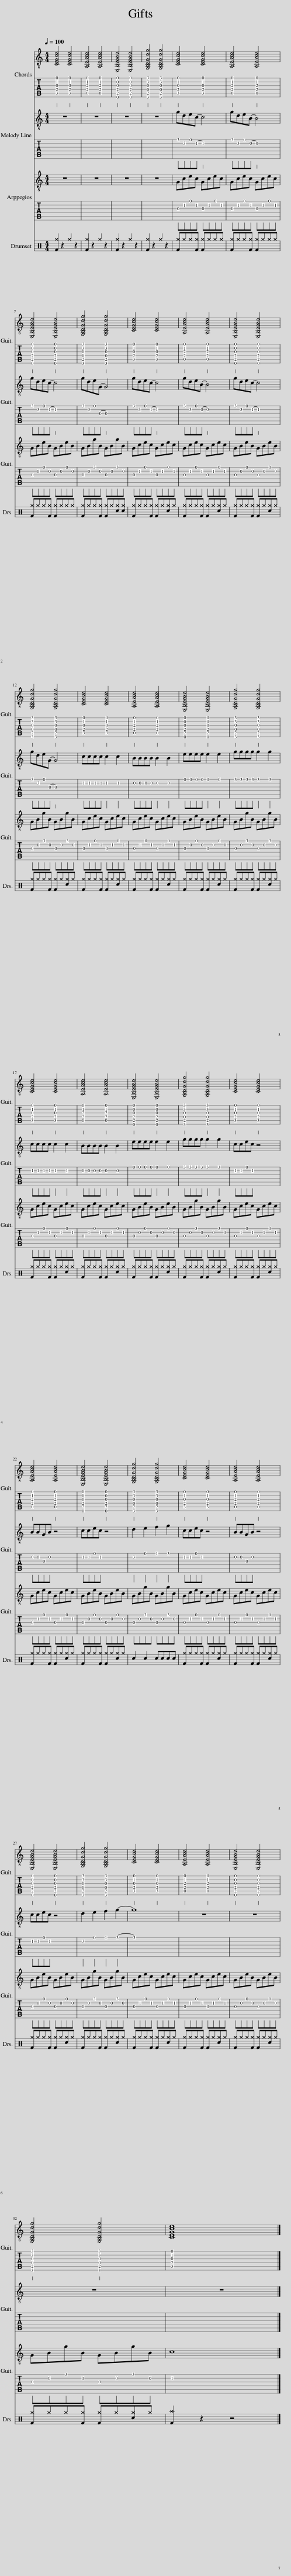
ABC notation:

X:1
%%score { 1 | 2 } { 3 | 4 } { 5 | 6 } 7
L:1/8
Q:1/4=100
M:4/4
I:linebreak $
K:C
V:1 treble-8
V:2 tab stafflines=6 strings="E2,A2,D3,G3,B3,E4 "
V:3 treble-8
V:4 tab stafflines=6 strings="E2,A2,D3,G3,B3,E4 "
V:5 treble-8
V:6 tab stafflines=6 strings="E2,A2,D3,G3,B3,E4 "
V:7 perc
K:none
V:1
 [CEGce]4 [CEGce]4 | [A,EAce]4 [A,EAce]4 | [E,B,EGBe]4 [E,B,EGBe]4 | [G,B,DGdg]4 [G,B,DGdg]4 | [CEGce]4 [CEGce]4 | %5
 [A,EAce]4 [A,EAce]4 |$ [E,B,EGBe]4 [E,B,EGBe]4 | [G,B,DGdg]4 [G,B,DGdg]4 | [CEGce]4 [CEGce]4 | [A,EAce]4 [A,EAce]4 | %10
 [E,B,EGBe]4 [E,B,EGBe]4 |$ [G,B,DGdg]4 [G,B,DGdg]4 | [CEGce]4 [CEGce]4 | [A,EAce]4 [A,EAce]4 | [E,B,EGBe]4 [E,B,EGBe]4 | %15
 [G,B,DGdg]4 [G,B,DGdg]4 |$ [CEGce]4 [CEGce]4 | [A,EAce]4 [A,EAce]4 | [E,B,EGBe]4 [E,B,EGBe]4 | [G,B,DGdg]4 [G,B,DGdg]4 | %20
 [CEGce]4 [CEGce]4 |$ [A,EAce]4 [A,EAce]4 | [E,B,EGBe]4 [E,B,EGBe]4 | [G,B,DGdg]4 [G,B,DGdg]4 | [CEGce]4 [CEGce]4 | %25
 [A,EAce]4 [A,EAce]4 |$ [E,B,EGBe]4 [E,B,EGBe]4 | [G,B,DGdg]4 [G,B,DGdg]4 | [CEGce]4 [CEGce]4 | [A,EAce]4 [A,EAce]4 | %30
 [E,B,EGBe]4 [E,B,EGBe]4 |$ [G,B,DGdg]4 [G,B,DGdg]4 | [CEGce]8 |] %33
V:2
 [!5!C,!4!E,!3!G,!2!C!1!E]4 [!5!C,!4!E,!3!G,!2!C!1!E]4 | [!5!A,,!4!E,!3!A,!2!C!1!E]4 [!5!A,,!4!E,!3!A,!2!C!1!E]4 | [!6!E,,!5!B,,!4!E,!3!G,!2!B,!1!E]4 [!6!E,,!5!B,,!4!E,!3!G,!2!B,!1!E]4 | [!6!G,,!5!B,,!4!D,!3!G,!2!D!1!G]4 [!6!G,,!5!B,,!4!D,!3!G,!2!D!1!G]4 | [!5!C,!4!E,!3!G,!2!C!1!E]4 [!5!C,!4!E,!3!G,!2!C!1!E]4 | %5
 [!5!A,,!4!E,!3!A,!2!C!1!E]4 [!5!A,,!4!E,!3!A,!2!C!1!E]4 |$ [!6!E,,!5!B,,!4!E,!3!G,!2!B,!1!E]4 [!6!E,,!5!B,,!4!E,!3!G,!2!B,!1!E]4 | [!6!G,,!5!B,,!4!D,!3!G,!2!D!1!G]4 [!6!G,,!5!B,,!4!D,!3!G,!2!D!1!G]4 | [!5!C,!4!E,!3!G,!2!C!1!E]4 [!5!C,!4!E,!3!G,!2!C!1!E]4 | [!5!A,,!4!E,!3!A,!2!C!1!E]4 [!5!A,,!4!E,!3!A,!2!C!1!E]4 | %10
 [!6!E,,!5!B,,!4!E,!3!G,!2!B,!1!E]4 [!6!E,,!5!B,,!4!E,!3!G,!2!B,!1!E]4 |$ [!6!G,,!5!B,,!4!D,!3!G,!2!D!1!G]4 [!6!G,,!5!B,,!4!D,!3!G,!2!D!1!G]4 | [!5!C,!4!E,!3!G,!2!C!1!E]4 [!5!C,!4!E,!3!G,!2!C!1!E]4 | [!5!A,,!4!E,!3!A,!2!C!1!E]4 [!5!A,,!4!E,!3!A,!2!C!1!E]4 | [!6!E,,!5!B,,!4!E,!3!G,!2!B,!1!E]4 [!6!E,,!5!B,,!4!E,!3!G,!2!B,!1!E]4 | %15
 [!6!G,,!5!B,,!4!D,!3!G,!2!D!1!G]4 [!6!G,,!5!B,,!4!D,!3!G,!2!D!1!G]4 |$ [!5!C,!4!E,!3!G,!2!C!1!E]4 [!5!C,!4!E,!3!G,!2!C!1!E]4 | [!5!A,,!4!E,!3!A,!2!C!1!E]4 [!5!A,,!4!E,!3!A,!2!C!1!E]4 | [!6!E,,!5!B,,!4!E,!3!G,!2!B,!1!E]4 [!6!E,,!5!B,,!4!E,!3!G,!2!B,!1!E]4 | [!6!G,,!5!B,,!4!D,!3!G,!2!D!1!G]4 [!6!G,,!5!B,,!4!D,!3!G,!2!D!1!G]4 | %20
 [!5!C,!4!E,!3!G,!2!C!1!E]4 [!5!C,!4!E,!3!G,!2!C!1!E]4 |$ [!5!A,,!4!E,!3!A,!2!C!1!E]4 [!5!A,,!4!E,!3!A,!2!C!1!E]4 | [!6!E,,!5!B,,!4!E,!3!G,!2!B,!1!E]4 [!6!E,,!5!B,,!4!E,!3!G,!2!B,!1!E]4 | [!6!G,,!5!B,,!4!D,!3!G,!2!D!1!G]4 [!6!G,,!5!B,,!4!D,!3!G,!2!D!1!G]4 | [!5!C,!4!E,!3!G,!2!C!1!E]4 [!5!C,!4!E,!3!G,!2!C!1!E]4 | %25
 [!5!A,,!4!E,!3!A,!2!C!1!E]4 [!5!A,,!4!E,!3!A,!2!C!1!E]4 |$ [!6!E,,!5!B,,!4!E,!3!G,!2!B,!1!E]4 [!6!E,,!5!B,,!4!E,!3!G,!2!B,!1!E]4 | [!6!G,,!5!B,,!4!D,!3!G,!2!D!1!G]4 [!6!G,,!5!B,,!4!D,!3!G,!2!D!1!G]4 | [!5!C,!4!E,!3!G,!2!C!1!E]4 [!5!C,!4!E,!3!G,!2!C!1!E]4 | [!5!A,,!4!E,!3!A,!2!C!1!E]4 [!5!A,,!4!E,!3!A,!2!C!1!E]4 | %30
 [!6!E,,!5!B,,!4!E,!3!G,!2!B,!1!E]4 [!6!E,,!5!B,,!4!E,!3!G,!2!B,!1!E]4 |$ [!6!G,,!5!B,,!4!D,!3!G,!2!D!1!G]4 [!6!G,,!5!B,,!4!D,!3!G,!2!D!1!G]4 | [!5!C,!4!E,!3!G,!2!C!1!E]8 |] %33
V:3
 z8 | z8 | z8 | z8 | gdec- c4 | %5
 gdeB- B4 |$ gdec- c4 | gdeG- G4 | gdec- c4 | gdeB- B4 | %10
 gdec- c4 |$ gdeG- G4 | cccc c2 c2 | BBBB B2 B2 | eeee e2 e2 | %15
 gggg g2 g2 |$ cccc c2 c2 | BBBB B2 B2 | eeee e2 e2 | gggg g2 g2 | %20
 ccec z4 |$ BBGB z4 | ccec z4 | d2 e2 f2 g2 | ccec z4 | %25
 BBGB z4 |$ ccec z4 | d2 e2 f2 g2- | g8 | z8 | %30
 z8 |$ z8 | z8 |] %33
V:4
 x8 | x8 | x8 | x8 | !1!G!2!D!1!E!2!C- !2!C4 | %5
 !1!G!2!D!1!E!2!B,- !2!B,4 |$ !1!G!2!D!1!E!2!C- !2!C4 | !1!G!2!D!1!E!3!G,- !3!G,4 | !1!G!2!D!1!E!2!C- !2!C4 | !1!G!2!D!1!E!2!B,- !2!B,4 | %10
 !1!G!2!D!1!E!2!C- !2!C4 |$ !1!G!2!D!1!E!3!G,- !3!G,4 | !2!C!2!C!2!C!2!C !2!C2 !2!C2 | !2!B,!2!B,!2!B,!2!B, !2!B,2 !2!B,2 | !1!E!1!E!1!E!1!E !1!E2 !1!E2 | %15
 !1!G!1!G!1!G!1!G !1!G2 !1!G2 |$ !2!C!2!C!2!C!2!C !2!C2 !2!C2 | !2!B,!2!B,!2!B,!2!B, !2!B,2 !2!B,2 | !1!E!1!E!1!E!1!E !1!E2 !1!E2 | !1!G!1!G!1!G!1!G !1!G2 !1!G2 | %20
 !2!C!2!C!1!E!2!C x4 |$ !2!B,!2!B,!3!G,!2!B, x4 | !2!C!2!C!1!E!2!C x4 | !2!D2 !1!E2 !1!F2 !1!G2 | !2!C!2!C!1!E!2!C x4 | %25
 !2!B,!2!B,!3!G,!2!B, x4 |$ !2!C!2!C!1!E!2!C x4 | !2!D2 !1!E2 !1!F2 !1!G2- | !1!G8 | x8 | %30
 x8 |$ x8 | x8 |] %33
V:5
 z8 | z8 | z8 | z8 | Gcec Gcec | %5
 Gcec Gcec |$ GBeB GBeB | GBgB GBgB | Gcec Gcec | Gcec Gcec | %10
 GBeB GBeB |$ GBgB GBgB | Gcec Gcec | Gcec Gcec | GBeB GBeB | %15
 GBgB GBgB |$ Gcec Gcec | Gcec Gcec | GBeB GBeB | GBgB GBgB | %20
 Gcec Gcec |$ Gcec Gcec | GBeB GBeB | GBgB GBgB | Gcec Gcec | %25
 Gcec Gcec |$ GBeB GBeB | GBgB GBgB | Gcec Gcec | Gcec Gcec | %30
 GBeB GBeB |$ GBgB GBgB | c8 |] %33
V:6
 x8 | x8 | x8 | x8 | !3!G,!2!C!1!E!2!C !3!G,!2!C!1!E!2!C | %5
 !3!G,!2!C!1!E!2!C !3!G,!2!C!1!E!2!C |$ !3!G,!2!B,!1!E!2!B, !3!G,!2!B,!1!E!2!B, | !3!G,!2!B,!1!G!2!B, !3!G,!2!B,!1!G!2!B, | !3!G,!2!C!1!E!2!C !3!G,!2!C!1!E!2!C | !3!G,!2!C!1!E!2!C !3!G,!2!C!1!E!2!C | %10
 !3!G,!2!B,!1!E!2!B, !3!G,!2!B,!1!E!2!B, |$ !3!G,!2!B,!1!G!2!B, !3!G,!2!B,!1!G!2!B, | !3!G,!2!C!1!E!2!C !3!G,!2!C!1!E!2!C | !3!G,!2!C!1!E!2!C !3!G,!2!C!1!E!2!C | !3!G,!2!B,!1!E!2!B, !3!G,!2!B,!1!E!2!B, | %15
 !3!G,!2!B,!1!G!2!B, !3!G,!2!B,!1!G!2!B, |$ !3!G,!2!C!1!E!2!C !3!G,!2!C!1!E!2!C | !3!G,!2!C!1!E!2!C !3!G,!2!C!1!E!2!C | !3!G,!2!B,!1!E!2!B, !3!G,!2!B,!1!E!2!B, | !3!G,!2!B,!1!G!2!B, !3!G,!2!B,!1!G!2!B, | %20
 !3!G,!2!C!1!E!2!C !3!G,!2!C!1!E!2!C |$ !3!G,!2!C!1!E!2!C !3!G,!2!C!1!E!2!C | !3!G,!2!B,!1!E!2!B, !3!G,!2!B,!1!E!2!B, | !3!G,!2!B,!1!G!2!B, !3!G,!2!B,!1!G!2!B, | !3!G,!2!C!1!E!2!C !3!G,!2!C!1!E!2!C | %25
 !3!G,!2!C!1!E!2!C !3!G,!2!C!1!E!2!C |$ !3!G,!2!B,!1!E!2!B, !3!G,!2!B,!1!E!2!B, | !3!G,!2!B,!1!G!2!B, !3!G,!2!B,!1!G!2!B, | !3!G,!2!C!1!E!2!C !3!G,!2!C!1!E!2!C | !3!G,!2!C!1!E!2!C !3!G,!2!C!1!E!2!C | %30
 !3!G,!2!B,!1!E!2!B, !3!G,!2!B,!1!E!2!B, |$ !3!G,!2!B,!1!G!2!B, !3!G,!2!B,!1!G!2!B, | !2!C8 |] %33
V:7
 [F^g]2 z2 ^g2 z2 | [F^g]2 z2 ^g2 z2 | [F^g]2 z2 ^g2 z2 | [F^g]2 z2 ^g2 z2 | [F^g]^g^g[F^g] [F^g]^g^g^g | %5
 [F^g]^g^g[F^g] [F^g]^g^g^g |$ [F^g]^g^g[F^g] [F^g]^g^g^g | [F^g]^g^g[F^g] [F^g]^g[c^g][c^g] | [F^g]^g^g[F^g] [F^g]^g[c^g]^g | [F^g]^g^g[F^g] [F^g]^g[c^g]^g | %10
 [F^g]^g^g[F^g] [F^g]^g[c^g]^g |$ [F^g]^g^g[F^g] [F^g]^g[c^g]^g | [F^g]^g^g[F^g] [F^g]^g[c^g]^g | [F^g]^g^g[F^g] [F^g]^g[c^g]^g | [F^g]^g^g[F^g] [F^g]^g[c^g]^g | %15
 [F^g]^g^g[F^g] [F^g]^g[c^g]^g |$ [F^g]^g^g[F^g] [F^g]^g[c^g]^g | [F^g]^g^g[F^g] [F^g]^g[c^g]^g | [F^g]^g^g[F^g] [F^g]^g[c^g]^g | [F^g]^g^g[F^g] [F^g]^g[c^g]^g | %20
 [F^g]^g^g[F^g] [F^g]^g[c^g]^g |$ [F^g]^g^g[F^g] [F^g]^g[c^g]^g | [F^g]^g^g[F^g] [F^g]^g[c^g]^g | c2 c2 cccc | [F^g]^g^g[F^g] [F^g]^g[c^g]^g | %25
 [F^g]^g^g[F^g] [F^g]^g[c^g]^g |$ [F^g]^g^g[F^g] [F^g]^g[c^g]^g | [F^g]^g^g[F^g] [F^g]^g[c^g]^g | [F^g]^g^g[F^g] [F^g]^g[c^g]^g | [F^g]^g^g[F^g] [F^g]^g[c^g]^g | %30
 [F^g]^g^g[F^g] [F^g]^g[c^g]^g |$ [F^g]^g^g[F^g] [F^g]^g[c^g]^g | [F^a]2 z2 z4 |] %33
